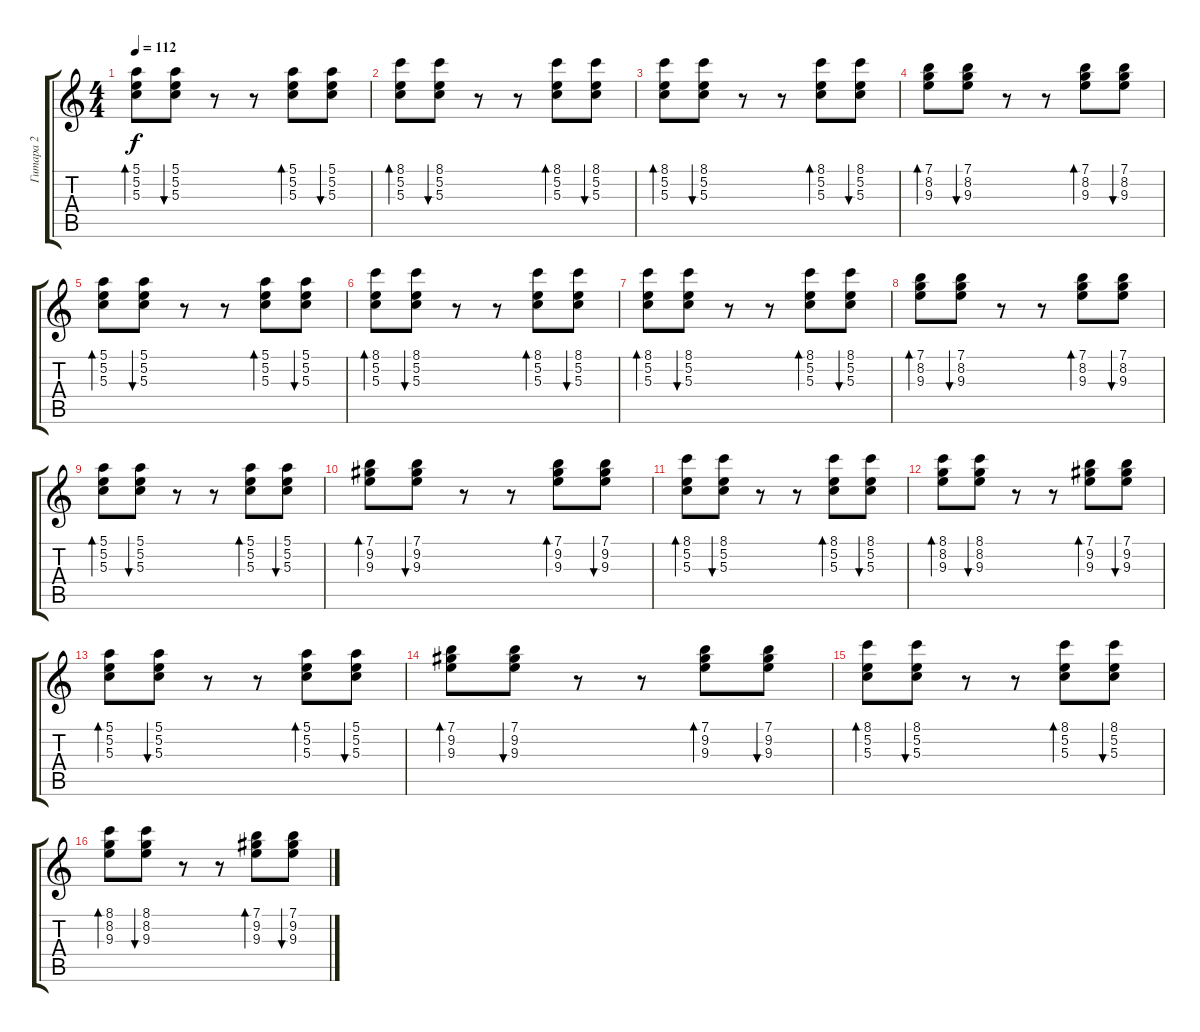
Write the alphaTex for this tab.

\track ("Гитара 2" "Гитара 2") {instrument electricguitarmuted}
\staff {score tabs}
\tuning (E4 B3 G3 D3 A2 E2) {hide}
\ts (4 4)
\tempo 112
\clef g2
\ks c
(5.1 5.2 5.3).8{bd 120 dy f} (5.1 5.2 5.3).8{bu 120} r.8 r.8 (5.1 5.2 5.3).8{bd 120} (5.1 5.2 5.3).8{bu 120} |
(8.1 5.2 5.3).8{bd 120} (8.1 5.2 5.3).8{bu 120} r.8 r.8 (8.1 5.2 5.3).8{bd 120} (8.1 5.2 5.3).8{bu 120} |
(8.1 5.2 5.3).8{bd 120} (8.1 5.2 5.3).8{bu 120} r.8 r.8 (8.1 5.2 5.3).8{bd 120} (8.1 5.2 5.3).8{bu 120} |
(7.1 8.2 9.3).8{bd 120} (7.1 8.2 9.3).8{bu 120} r.8 r.8 (7.1 8.2 9.3).8{bd 120} (7.1 8.2 9.3).8{bu 120} |
(5.1 5.2 5.3).8{bd 120} (5.1 5.2 5.3).8{bu 120} r.8 r.8 (5.1 5.2 5.3).8{bd 120} (5.1 5.2 5.3).8{bu 120} |
(8.1 5.2 5.3).8{bd 120} (8.1 5.2 5.3).8{bu 120} r.8 r.8 (8.1 5.2 5.3).8{bd 120} (8.1 5.2 5.3).8{bu 120} |
(8.1 5.2 5.3).8{bd 120} (8.1 5.2 5.3).8{bu 120} r.8 r.8 (8.1 5.2 5.3).8{bd 120} (8.1 5.2 5.3).8{bu 120} |
(7.1 8.2 9.3).8{bd 120} (7.1 8.2 9.3).8{bu 120} r.8 r.8 (7.1 8.2 9.3).8{bd 120} (7.1 8.2 9.3).8{bu 120} |
(5.1 5.2 5.3).8{bd 120} (5.1 5.2 5.3).8{bu 120} r.8 r.8 (5.1 5.2 5.3).8{bd 120} (5.1 5.2 5.3).8{bu 120} |
(7.1 9.2 9.3).8{bd 120} (7.1 9.2 9.3).8{bu 120} r.8 r.8 (7.1 9.2 9.3).8{bd 120} (7.1 9.2 9.3).8{bu 120} |
(8.1 5.2 5.3).8{bd 120} (8.1 5.2 5.3).8{bu 120} r.8 r.8 (8.1 5.2 5.3).8{bd 120} (8.1 5.2 5.3).8{bu 120} |
(8.1 8.2 9.3).8{bd 120} (8.1 8.2 9.3).8{bu 120} r.8 r.8 (7.1 9.2 9.3).8{bd 120} (7.1 9.2 9.3).8{bu 120} |
(5.1 5.2 5.3).8{bd 120} (5.1 5.2 5.3).8{bu 120} r.8 r.8 (5.1 5.2 5.3).8{bd 120} (5.1 5.2 5.3).8{bu 120} |
(7.1 9.2 9.3).8{bd 120} (7.1 9.2 9.3).8{bu 120} r.8 r.8 (7.1 9.2 9.3).8{bd 120} (7.1 9.2 9.3).8{bu 120} |
(8.1 5.2 5.3).8{bd 120} (8.1 5.2 5.3).8{bu 120} r.8 r.8 (8.1 5.2 5.3).8{bd 120} (8.1 5.2 5.3).8{bu 120} |
(8.1 8.2 9.3).8{bd 120} (8.1 8.2 9.3).8{bu 120} r.8 r.8 (7.1 9.2 9.3).8{bd 120} (7.1 9.2 9.3).8{bu 120}
